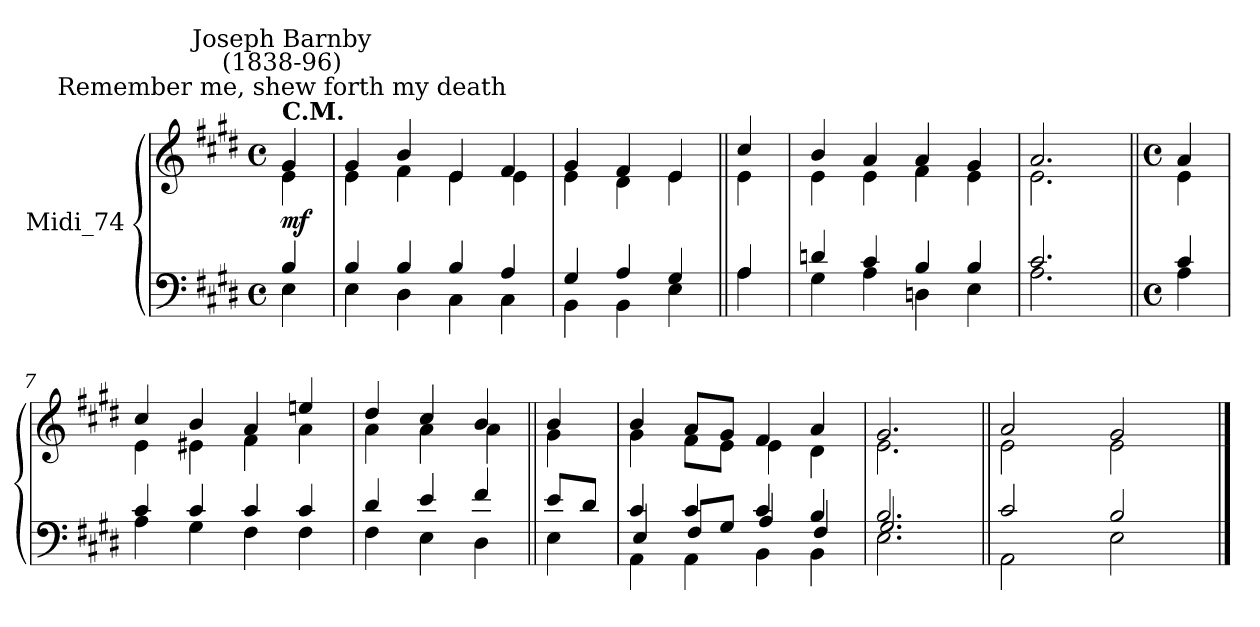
**kern	**kern	**dynam
*part2	*part1	*part1
*staff2	*staff1	*staff1
*I"Midi_74	*I"Midi_74	*
*clefF4	*clefG2	*
*k[f#c#g#d#]	*k[f#c#g#d#]	*
*E:	*E:	*
*M4/4	*M4/4	*
*met(c)	*met(c)	*
=	=	=
*^	*^	*
!	!	!LO:TX:a:B:t=C.M.	!	!
!	!	!LO:TX:a:cj:t=Remember me, shew forth my death	!	!
!	!	!LO:TX:a:cj:t=Joseph Barnby\n(1838-96)	!	!
!	!	!	!	!LO:DY:b
4B/	4E\	4g#/	4e\	mf
=1	=1	=1	=1	=1
4B/	4E\	4g#/	4e\	.
4B/	4D#\	4b/	4f#\	.
4B/	4C#\	4e/	4e\	.
4A/	4C#\	4f#/	4e\	.
=2	=2	=2	=2	=2
4G#/	4BB\	4g#/	4e\	.
4A/	4BB\	4f#/	4d#\	.
4G#/	4E\	4e/	4e\	.
=3||	=3||	=3||	=3||	=3||
4A/	4A\	4cc#/	4e\	.
=4	=4	=4	=4	=4
4dn/	4G#\	4b/	4e\	.
4c#/	4A\	4a/	4e\	.
4B/	4Dn\	4a/	4f#\	.
4B/	4E\	4g#/	4e\	.
=5	=5	=5	=5	=5
2.c#/	2.A\	2.a/	2.e\	.
*v	*v	*	*	*
!!LO:LB:g=z	!!
=6||	=6||	=6||	=6||
*M4/4	*M4/4	*	*
*met(c)	*met(c)	*	*
*^	*	*	*
*	*^	*	*	*
4c#/	4A\	4ryy	4a/	4e\	.
=7	=7	=7	=7	=7	=7
4c#/	4A\	4ryy	4cc#/	4e\	.
4c#/	4G#\	4ryy	4b/	4e#X\	.
4c#/	4F#\	4ryy	4a/	4f#\	.
4c#/	4F#\	4ryy	4een/	4a\	.
=8	=8	=8	=8	=8	=8
4d#/	4F#\	4ryy	4dd#/	4a\	.
4e/	4E\	4ryy	4cc#/	4a\	.
4f#/	4D#\	4ryy	4b/	4a\	.
=9||	=9||	=9||	=9||	=9||	=9||
8e/L	4E\	4ryy	4b/	4g#\	.
8d#/J	.	.	.	.	.
=10	=10	=10	=10	=10	=10
4c#/	4AA\	4E/	4b/	4g#\	.
4c#/	4AA\	8F#/L	8a/L	8f#\L	.
.	.	8G#/J	8g#/J	8e\J	.
4c#/	4BB\	4A/	4f#/	4e\	.
4B/	4BB\	4F#/	4a/	4d#\	.
=11	=11	=11	=11	=11	=11
2.B/	2.E\	2.G#/	2.g#/	2.e\	.
=12||	=12||	=12||	=12||	=12||	=12||
2c#/	2AA\	4ryy	2a/	2e\	.
.	.	4ryy	.	.	.
2B/	2E\	4ryy	2g#/	2e\	.
.	.	4ryy	.	.	.
*v	*v	*v	*	*	*
*	*v	*v	*
==	==	==
*-	*-	*-
